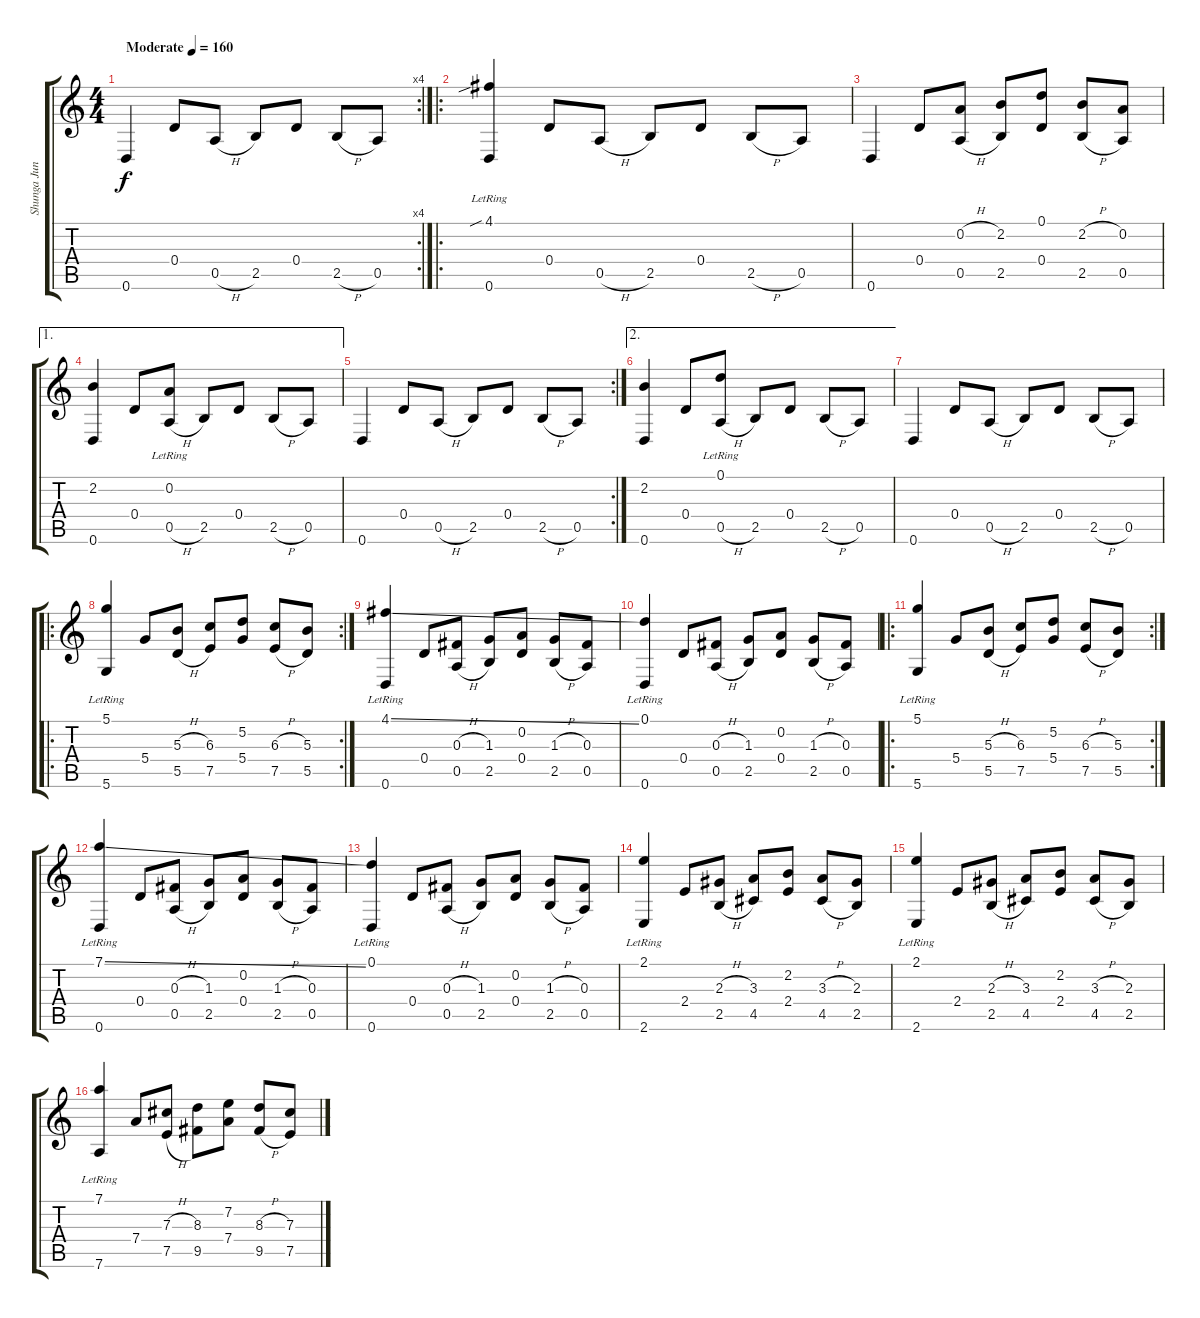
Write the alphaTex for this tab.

\track ("Shunga Jung" "Shunga Jun") {instrument acousticguitarsteel}
\staff {score tabs}
\tuning (D4 A3 Gb3 D3 A2 D2) {hide}
\rc 4
\ts (4 4)
\tempo (160 "Moderate")
\clef g2
\ks c
0.6.4{dy f instrument acousticguitarsteel} 0.4.8 0.5{h}.8 2.5.8 0.4.8 2.5{h}.8 0.5.8 |
\ro
(4.1{sib lr} 0.6).4 0.4.8 0.5{h}.8 2.5.8 0.4.8 2.5{h}.8 0.5.8 |
0.6.4 0.4.8 (0.2{h} 0.5{h}).8 (2.2 2.5).8 (0.1 0.4).8 (2.2{h} 2.5{h}).8 (0.2 0.5).8 |
\ae 1
(2.2 0.6).4 0.4.8 (0.2{lr} 0.5{h}).8 2.5.8 0.4.8 2.5{h}.8 0.5.8 |
\rc 2
0.6.4 0.4.8 0.5{h}.8 2.5.8 0.4.8 2.5{h}.8 0.5.8 |
\ae 2
(2.2 0.6).4 0.4.8 (0.1{lr} 0.5{h}).8 2.5.8 0.4.8 2.5{h}.8 0.5.8 |
0.6.4 0.4.8 0.5{h}.8 2.5.8 0.4.8 2.5{h}.8 0.5.8 |
\ro
\rc 2
(5.1{lr} 5.6).4 5.4.8 (5.3{h} 5.5{h}).8 (6.3 7.5).8 (5.2 5.4).8 (6.3{h} 7.5{h}).8 (5.3 5.5).8 |
(4.1{ss lr} 0.6).4 0.4.8 (0.3{h} 0.5{h}).8 (1.3 2.5).8 (0.2 0.4).8 (1.3{h} 2.5{h}).8 (0.3 0.5).8 |
(0.1{lr} 0.6).4 0.4.8 (0.3{h} 0.5{h}).8 (1.3 2.5).8 (0.2 0.4).8 (1.3{h} 2.5{h}).8 (0.3 0.5).8 |
\ro
\rc 2
(5.1{lr} 5.6).4 5.4.8 (5.3{h} 5.5{h}).8 (6.3 7.5).8 (5.2 5.4).8 (6.3{h} 7.5{h}).8 (5.3 5.5).8 |
(7.1{ss lr} 0.6).4 0.4.8 (0.3{h} 0.5{h}).8 (1.3 2.5).8 (0.2 0.4).8 (1.3{h} 2.5{h}).8 (0.3 0.5).8 |
(0.1{lr} 0.6).4 0.4.8 (0.3{h} 0.5{h}).8 (1.3 2.5).8 (0.2 0.4).8 (1.3{h} 2.5{h}).8 (0.3 0.5).8 |
(2.1{lr} 2.6).4 2.4.8 (2.3{h} 2.5{h}).8 (3.3 4.5).8 (2.2 2.4).8 (3.3{h} 4.5{h}).8 (2.3 2.5).8 |
(2.1{lr} 2.6).4 2.4.8 (2.3{h} 2.5{h}).8 (3.3 4.5).8 (2.2 2.4).8 (3.3{h} 4.5{h}).8 (2.3 2.5).8 |
(7.1{lr} 7.6).4 7.4.8 (7.3{h} 7.5{h}).8 (8.3 9.5).8 (7.2 7.4).8 (8.3{h} 9.5{h}).8 (7.3 7.5).8
